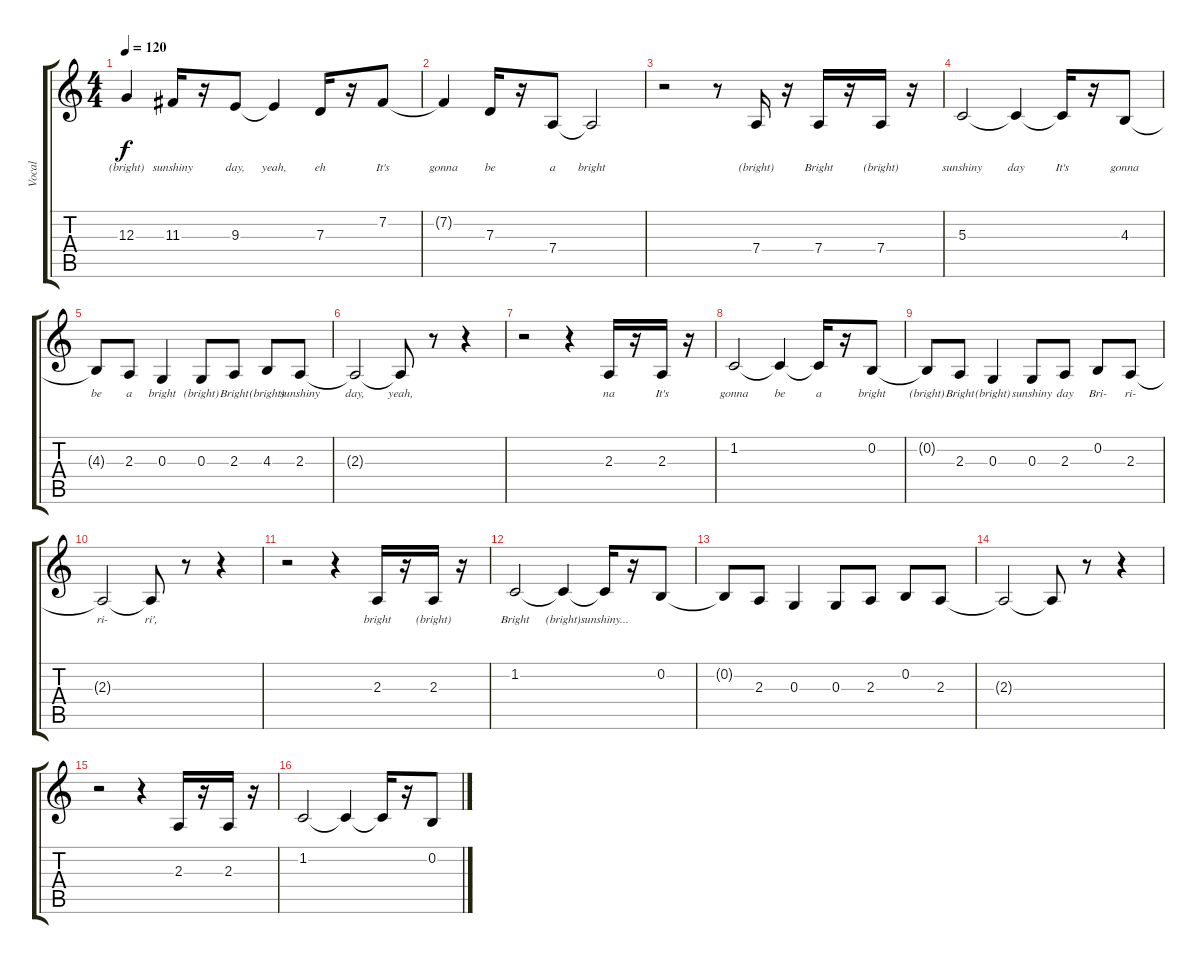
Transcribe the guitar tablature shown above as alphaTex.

\track ("Vocal" "Vocal") {instrument oboe}
\staff {score tabs}
\tuning (E4 B3 G3 D3 A2 E2) {hide}
\ts (4 4)
\tempo 120
\clef g2
\ks c
12.3{t}.4{lyrics (0 "(bright)") lyrics (1 "") lyrics (2 "") lyrics (3 "") lyrics (4 "") dy f} 11.3.16{lyrics (0 "sunshiny") lyrics (1 "") lyrics (2 "") lyrics (3 "") lyrics (4 "")} r.16 9.3.8{lyrics (0 "day,") lyrics (1 "") lyrics (2 "") lyrics (3 "") lyrics (4 "")} 9.3{t}.4{lyrics (0 "yeah,") lyrics (1 "") lyrics (2 "") lyrics (3 "") lyrics (4 "")} 7.3.16{lyrics (0 "eh") lyrics (1 "") lyrics (2 "") lyrics (3 "") lyrics (4 "")} r.16 7.2.8{lyrics (0 "It's") lyrics (1 "") lyrics (2 "") lyrics (3 "") lyrics (4 "")} |
7.2{t}.4{lyrics (0 "gonna") lyrics (1 "") lyrics (2 "") lyrics (3 "") lyrics (4 "")} 7.3.16{lyrics (0 "be") lyrics (1 "") lyrics (2 "") lyrics (3 "") lyrics (4 "")} r.16 7.4.8{lyrics (0 "a") lyrics (1 "") lyrics (2 "") lyrics (3 "") lyrics (4 "")} 7.4{t}.2{lyrics (0 "bright") lyrics (1 "") lyrics (2 "") lyrics (3 "") lyrics (4 "")} |
r.2 r.8 7.4.16{lyrics (0 "(bright)") lyrics (1 "") lyrics (2 "") lyrics (3 "") lyrics (4 "")} r.16 7.4.16{lyrics (0 "Bright") lyrics (1 "") lyrics (2 "") lyrics (3 "") lyrics (4 "")} r.16 7.4.16{lyrics (0 "(bright)") lyrics (1 "") lyrics (2 "") lyrics (3 "") lyrics (4 "")} r.16 |
5.3.2{lyrics (0 "sunshiny") lyrics (1 "") lyrics (2 "") lyrics (3 "") lyrics (4 "")} 5.3{t}.4{lyrics (0 "day") lyrics (1 "") lyrics (2 "") lyrics (3 "") lyrics (4 "")} 5.3{t}.16{lyrics (0 "It's") lyrics (1 "") lyrics (2 "") lyrics (3 "") lyrics (4 "")} r.16 4.3.8{lyrics (0 "gonna") lyrics (1 "") lyrics (2 "") lyrics (3 "") lyrics (4 "")} |
4.3{t}.8{lyrics (0 "be") lyrics (1 "") lyrics (2 "") lyrics (3 "") lyrics (4 "")} 2.3.8{lyrics (0 "a") lyrics (1 "") lyrics (2 "") lyrics (3 "") lyrics (4 "")} 0.3.4{lyrics (0 "bright") lyrics (1 "") lyrics (2 "") lyrics (3 "") lyrics (4 "")} 0.3.8{lyrics (0 "(bright)") lyrics (1 "") lyrics (2 "") lyrics (3 "") lyrics (4 "")} 2.3.8{lyrics (0 "Bright") lyrics (1 "") lyrics (2 "") lyrics (3 "") lyrics (4 "")} 4.3.8{lyrics (0 "(bright)") lyrics (1 "") lyrics (2 "") lyrics (3 "") lyrics (4 "")} 2.3.8{lyrics (0 "sunshiny") lyrics (1 "") lyrics (2 "") lyrics (3 "") lyrics (4 "")} |
2.3{t}.2{lyrics (0 "day,") lyrics (1 "") lyrics (2 "") lyrics (3 "") lyrics (4 "")} 2.3{t}.8{lyrics (0 "yeah,") lyrics (1 "") lyrics (2 "") lyrics (3 "") lyrics (4 "")} r.8 r.4 |
r.2 r.4 2.3.16{lyrics (0 "na") lyrics (1 "") lyrics (2 "") lyrics (3 "") lyrics (4 "")} r.16 2.3.16{lyrics (0 "It's") lyrics (1 "") lyrics (2 "") lyrics (3 "") lyrics (4 "")} r.16 |
1.2.2{lyrics (0 "gonna") lyrics (1 "") lyrics (2 "") lyrics (3 "") lyrics (4 "")} 1.2{t}.4{lyrics (0 "be") lyrics (1 "") lyrics (2 "") lyrics (3 "") lyrics (4 "")} 1.2{t}.16{lyrics (0 "a") lyrics (1 "") lyrics (2 "") lyrics (3 "") lyrics (4 "")} r.16 0.2.8{lyrics (0 "bright") lyrics (1 "") lyrics (2 "") lyrics (3 "") lyrics (4 "")} |
0.2{t}.8{lyrics (0 "(bright)") lyrics (1 "") lyrics (2 "") lyrics (3 "") lyrics (4 "")} 2.3.8{lyrics (0 "Bright") lyrics (1 "") lyrics (2 "") lyrics (3 "") lyrics (4 "")} 0.3.4{lyrics (0 "(bright)") lyrics (1 "") lyrics (2 "") lyrics (3 "") lyrics (4 "")} 0.3.8{lyrics (0 "sunshiny") lyrics (1 "") lyrics (2 "") lyrics (3 "") lyrics (4 "")} 2.3.8{lyrics (0 "day") lyrics (1 "") lyrics (2 "") lyrics (3 "") lyrics (4 "")} 0.2.8{lyrics (0 "Bri-") lyrics (1 "") lyrics (2 "") lyrics (3 "") lyrics (4 "")} 2.3.8{lyrics (0 "ri-") lyrics (1 "") lyrics (2 "") lyrics (3 "") lyrics (4 "")} |
2.3{t}.2{lyrics (0 "ri-") lyrics (1 "") lyrics (2 "") lyrics (3 "") lyrics (4 "")} 2.3{t}.8{lyrics (0 "ri',") lyrics (1 "") lyrics (2 "") lyrics (3 "") lyrics (4 "")} r.8 r.4 |
r.2 r.4 2.3.16{lyrics (0 "bright") lyrics (1 "") lyrics (2 "") lyrics (3 "") lyrics (4 "")} r.16 2.3.16{lyrics (0 "(bright)") lyrics (1 "") lyrics (2 "") lyrics (3 "") lyrics (4 "")} r.16 |
1.2.2{lyrics (0 "Bright") lyrics (1 "") lyrics (2 "") lyrics (3 "") lyrics (4 "")} 1.2{t}.4{lyrics (0 "(bright)") lyrics (1 "") lyrics (2 "") lyrics (3 "") lyrics (4 "")} 1.2{t}.16{lyrics (0 "sunshiny...") lyrics (1 "") lyrics (2 "") lyrics (3 "") lyrics (4 "")} r.16 0.2.8 |
0.2{t}.8 2.3.8 0.3.4 0.3.8 2.3.8 0.2.8 2.3.8 |
2.3{t}.2 2.3{t}.8 r.8 r.4 |
r.2 r.4 2.3.16 r.16 2.3.16 r.16 |
1.2.2 1.2{t}.4 1.2{t}.16 r.16 0.2.8
